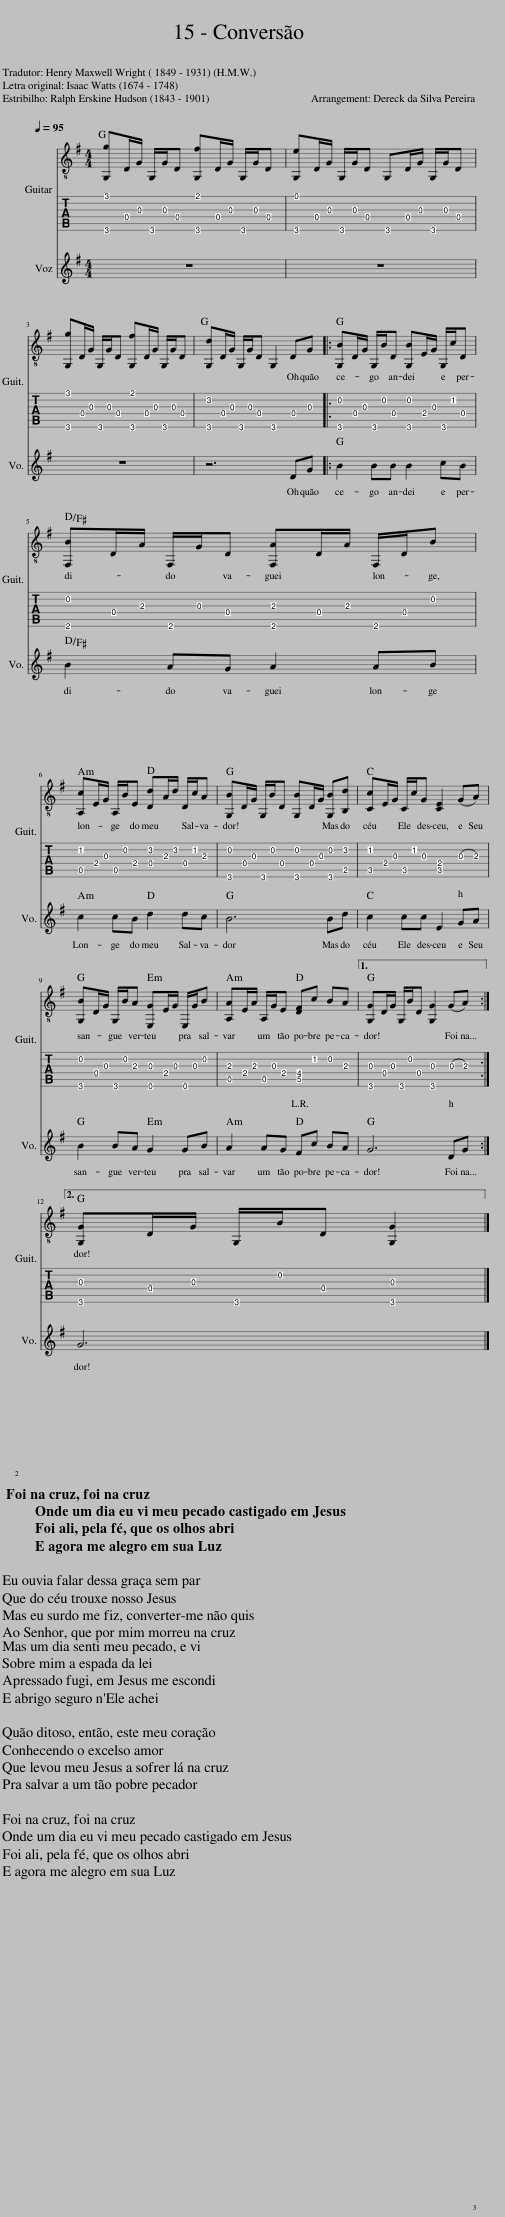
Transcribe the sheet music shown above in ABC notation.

X:1
%%score { 1 | 2 } 3
L:1/8
Q:1/4=95
M:4/4
I:linebreak $
K:G
V:1 treble-8
V:2 tab stafflines=6 strings="E2,A2,D3,G3,B3,E4 nostems "
V:3 treble
V:1
 [G,g]D/G/ G,/G/D [G,f]D/G/ G,/G/D | [G,e]D/G/ G,/G/D G,D/G/ G,/G/D |$ [G,g]D/G/ G,/G/D [G,f]D/G/ G,/G/D | [G,d]D/G/ G,/G/D G,2 DG |: [G,B]D/G/ G,/B/D [G,B]E/G/ G,/c/D |$ %5
 [F,B]D/A/ F,/G/D [F,A]D/A/ F,/D/B |$ [A,c]E/G/ A,/B/E [Dd]A/d/ D/c/A | [G,B]D/G/ G,/B/D [G,B]D/G/ [G,B][B,d] | [Cc]E/G/ C/c/G [CE]2 (GA) |$ [G,B]D/G/ G,/B/A [E,G]E/G/ E,/G/B | %10
 [A,A]E/A/ A,/G/E [DF]c BA |1 [G,G]D/G/ G,/B/D [G,G]2 (GA) :|2$ [G,G]D/G/ G,/B/D [G,G]2 |] %13
V:2
 [!6!G,,!1!G] !4!D,/ !3!G,/ !6!G,,/ !3!G,/ !4!D, [!6!G,,!1!F] !4!D,/ !3!G,/ !6!G,,/ !3!G,/ !4!D, | [!6!G,,!1!E] !4!D,/ !3!G,/ !6!G,,/ !3!G,/ !4!D, !6!G,, !4!D,/ !3!G,/ !6!G,,/ !3!G,/ !4!D, |$ [!6!G,,!1!G] !4!D,/ !3!G,/ !6!G,,/ !3!G,/ !4!D, [!6!G,,!1!F] !4!D,/ !3!G,/ !6!G,,/ !3!G,/ !4!D, | [!6!G,,!2!D] !4!D,/ !3!G,/ !6!G,,/ !3!G,/ !4!D, !6!G,,2 !4!D, !3!G, |: [!6!G,,!2!B,] !4!D,/ !3!G,/ !6!G,,/ !2!B,/ !4!D, [!6!G,,!2!B,] !4!E,/ !3!G,/ !6!G,,/ !2!C/ !4!D, |$ %5
 [!6!F,,!2!B,] !4!D,/ !3!A,/ !6!F,,/ !3!G,/ !4!D, [!6!F,,!3!A,] !4!D,/ !3!A,/ !6!F,,/ !4!D,/ !2!B, |$ [!5!A,,!2!C] !4!E,/ !3!G,/ !5!A,,/ !2!B,/ !4!E, [!4!D,!2!D] !3!A,/ !2!D/ !4!D,/ !2!C/ !3!A, | [!6!G,,!2!B,] !4!D,/ !3!G,/ !6!G,,/ !2!B,/ !4!D, [!6!G,,!2!B,] !4!D,/ !3!G,/ [!6!G,,!2!B,] [!5!B,,!2!D] | [!5!C,!2!C] !4!E,/ !3!G,/ !5!C,/ !2!C/ !3!G, [!5!C,!4!E,]2 (!3!G, !3!A,) |$ [!6!G,,!2!B,] !4!D,/ !3!G,/ !6!G,,/ !2!B,/ !3!A, [!6!E,,!3!G,] !4!E,/ !3!G,/ !6!E,,/ !3!G,/ !2!B, | %10
 [!5!A,,!3!A,] !4!E,/ !3!A,/ !5!A,,/ !3!G,/ !4!E, [!5!D,!4!F,] !2!C !2!B, !3!A, |1 [!6!G,,!3!G,] !4!D,/ !3!G,/ !6!G,,/ !2!B,/ !4!D, [!6!G,,!3!G,]2 (!3!G, !3!A,) :|2$ [!6!G,,!3!G,] !4!D,/ !3!G,/ !6!G,,/ !2!B,/ !4!D, [!6!G,,!3!G,]2 |] %13
V:3
 z8 | z8 |$ z8 | z6 DG |: B2 BB B2 cB |$ %5
 B2 AG A2 AB |$ c2 cB d2 dc | B6 Bd | c2 cc E2 GA |$ B2 BA G2 GB | %10
 A2 AG Fc BA |1 G6 DG :|2$ G6 |] %13
